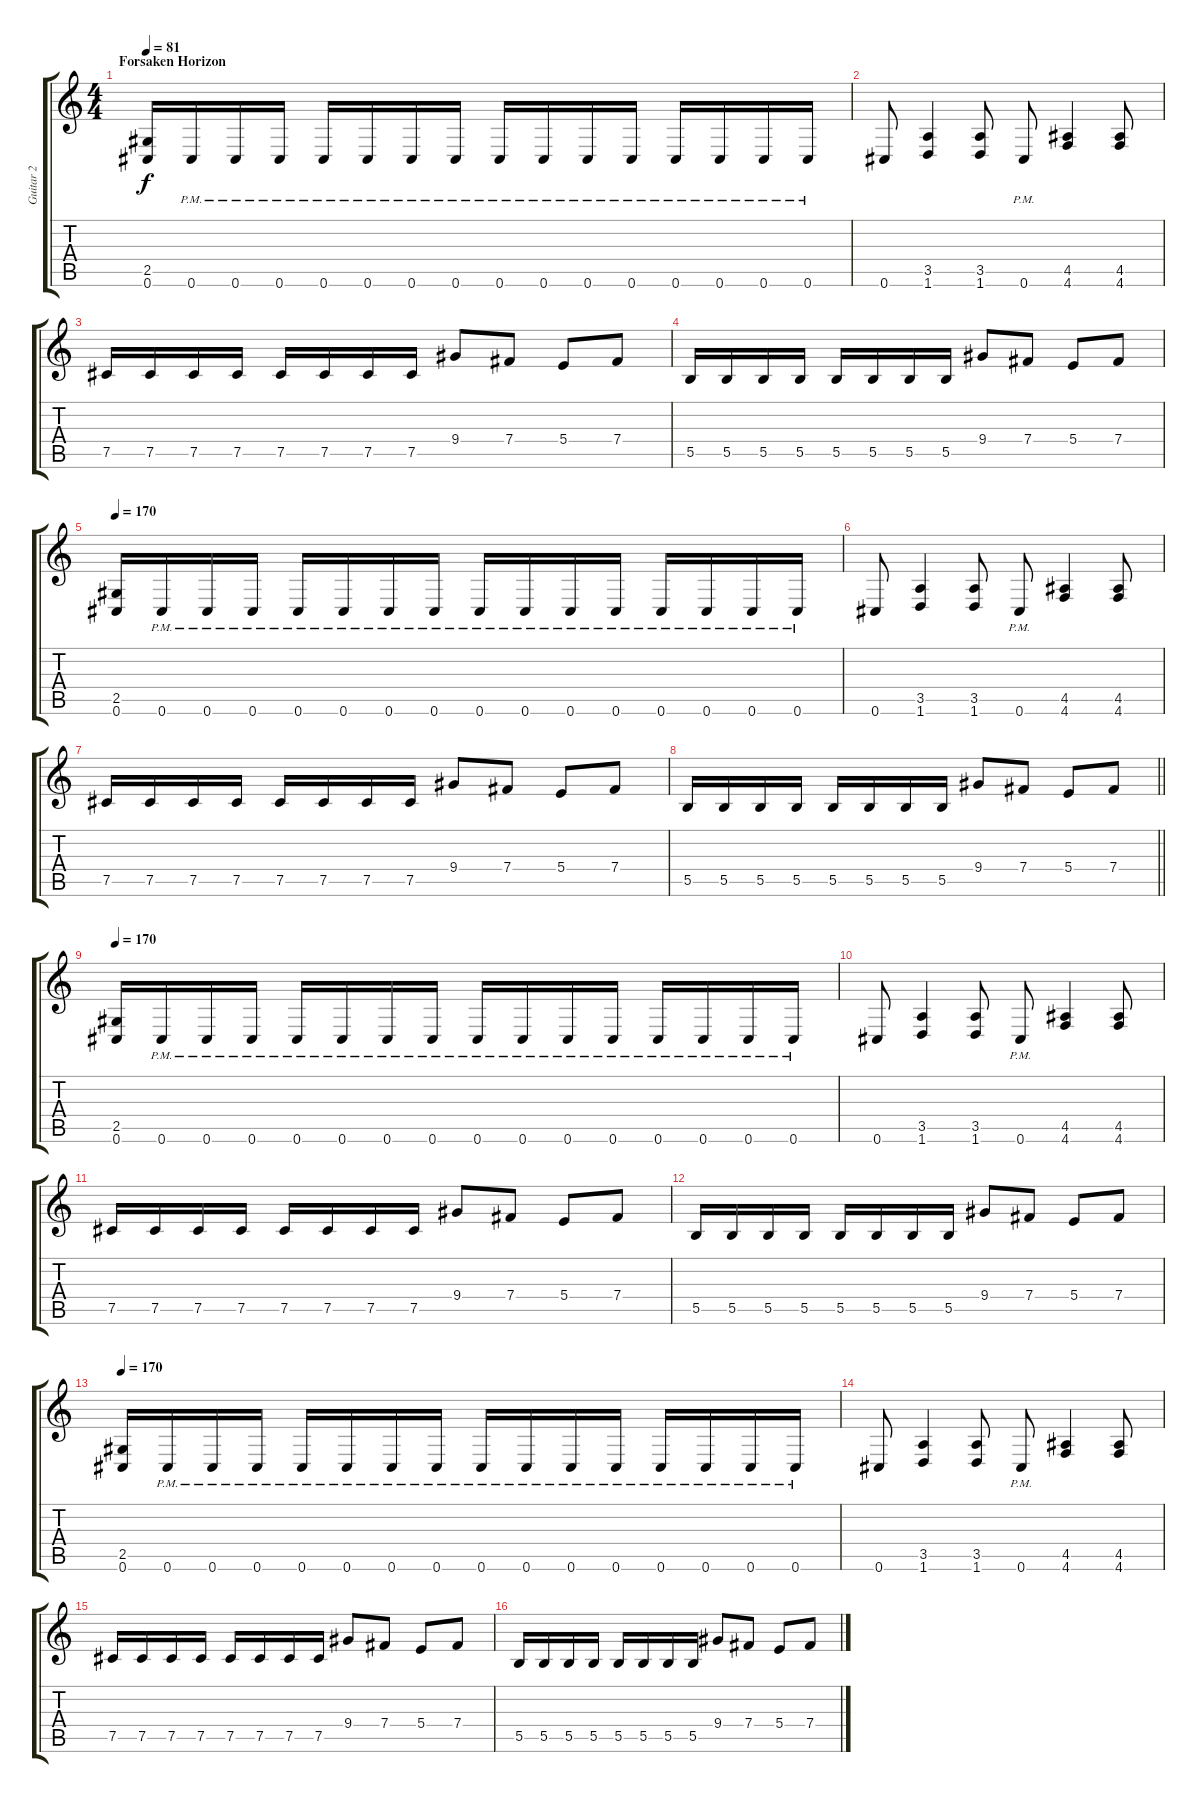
\track ("Guitar 2" "Guitar 2") {instrument overdrivenguitar}
\staff {score tabs}
\tuning (Db4 Ab3 E3 B2 Gb2 Db2) {hide}
\ts (4 4)
\section ("" "Forsaken Horizon")
\tempo 81
\tempo 170
\tempo 81
\clef g2
\ks c
(2.5 0.6).16{dy f instrument overdrivenguitar} 0.6{pm}.16 0.6{pm}.16 0.6{pm}.16 0.6{pm}.16 0.6{pm}.16 0.6{pm}.16 0.6{pm}.16 0.6{pm}.16 0.6{pm}.16 0.6{pm}.16 0.6{pm}.16 0.6{pm}.16 0.6{pm}.16 0.6{pm}.16 0.6{pm}.16 |
0.6.8 (3.5 1.6).4 (3.5 1.6).8 0.6{pm}.8 (4.5 4.6).4 (4.5 4.6).8 |
7.5.16 7.5.16 7.5.16 7.5.16 7.5.16 7.5.16 7.5.16 7.5.16 9.4.8 7.4.8 5.4.8 7.4.8 |
5.5.16 5.5.16 5.5.16 5.5.16 5.5.16 5.5.16 5.5.16 5.5.16 9.4.8 7.4.8 5.4.8 7.4.8 |
\tempo 170
(2.5 0.6).16{instrument overdrivenguitar} 0.6{pm}.16 0.6{pm}.16 0.6{pm}.16 0.6{pm}.16 0.6{pm}.16 0.6{pm}.16 0.6{pm}.16 0.6{pm}.16 0.6{pm}.16 0.6{pm}.16 0.6{pm}.16 0.6{pm}.16 0.6{pm}.16 0.6{pm}.16 0.6{pm}.16 |
0.6.8 (3.5 1.6).4 (3.5 1.6).8 0.6{pm}.8 (4.5 4.6).4 (4.5 4.6).8 |
7.5.16 7.5.16 7.5.16 7.5.16 7.5.16 7.5.16 7.5.16 7.5.16 9.4.8 7.4.8 5.4.8 7.4.8 |
\barLineRight lightlight
5.5.16 5.5.16 5.5.16 5.5.16 5.5.16 5.5.16 5.5.16 5.5.16 9.4.8 7.4.8 5.4.8 7.4.8 |
\tempo 170
(2.5 0.6).16{instrument overdrivenguitar} 0.6{pm}.16 0.6{pm}.16 0.6{pm}.16 0.6{pm}.16 0.6{pm}.16 0.6{pm}.16 0.6{pm}.16 0.6{pm}.16 0.6{pm}.16 0.6{pm}.16 0.6{pm}.16 0.6{pm}.16 0.6{pm}.16 0.6{pm}.16 0.6{pm}.16 |
0.6.8 (3.5 1.6).4 (3.5 1.6).8 0.6{pm}.8 (4.5 4.6).4 (4.5 4.6).8 |
7.5.16 7.5.16 7.5.16 7.5.16 7.5.16 7.5.16 7.5.16 7.5.16 9.4.8 7.4.8 5.4.8 7.4.8 |
5.5.16 5.5.16 5.5.16 5.5.16 5.5.16 5.5.16 5.5.16 5.5.16 9.4.8 7.4.8 5.4.8 7.4.8 |
\tempo 170
(2.5 0.6).16{instrument overdrivenguitar} 0.6{pm}.16 0.6{pm}.16 0.6{pm}.16 0.6{pm}.16 0.6{pm}.16 0.6{pm}.16 0.6{pm}.16 0.6{pm}.16 0.6{pm}.16 0.6{pm}.16 0.6{pm}.16 0.6{pm}.16 0.6{pm}.16 0.6{pm}.16 0.6{pm}.16 |
0.6.8 (3.5 1.6).4 (3.5 1.6).8 0.6{pm}.8 (4.5 4.6).4 (4.5 4.6).8 |
7.5.16 7.5.16 7.5.16 7.5.16 7.5.16 7.5.16 7.5.16 7.5.16 9.4.8 7.4.8 5.4.8 7.4.8 |
5.5.16 5.5.16 5.5.16 5.5.16 5.5.16 5.5.16 5.5.16 5.5.16 9.4.8 7.4.8 5.4.8 7.4.8
